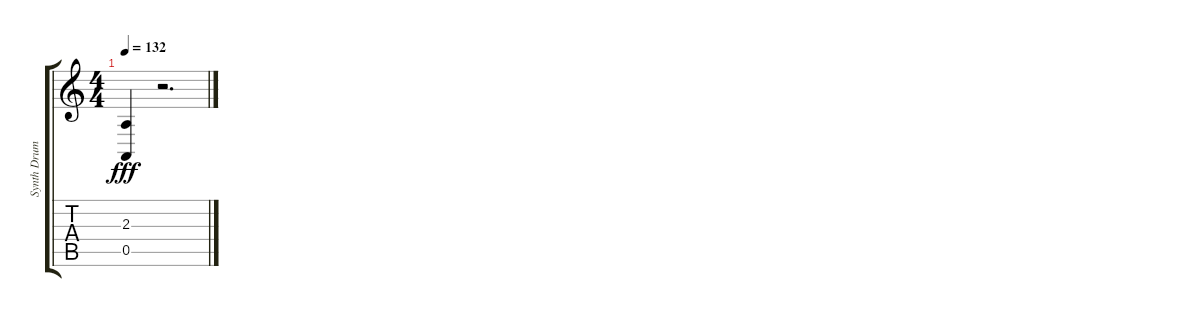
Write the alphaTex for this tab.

\track ("Synth Drums" "Synth Drum") {instrument synthdrum}
\staff {score tabs}
\tuning (E4 B3 G3 D3 A2 E2) {hide}
\ts (4 4)
\tempo 132
\clef g2
\ks c
(2.3 0.5).4{dy fff} r.2{d}
